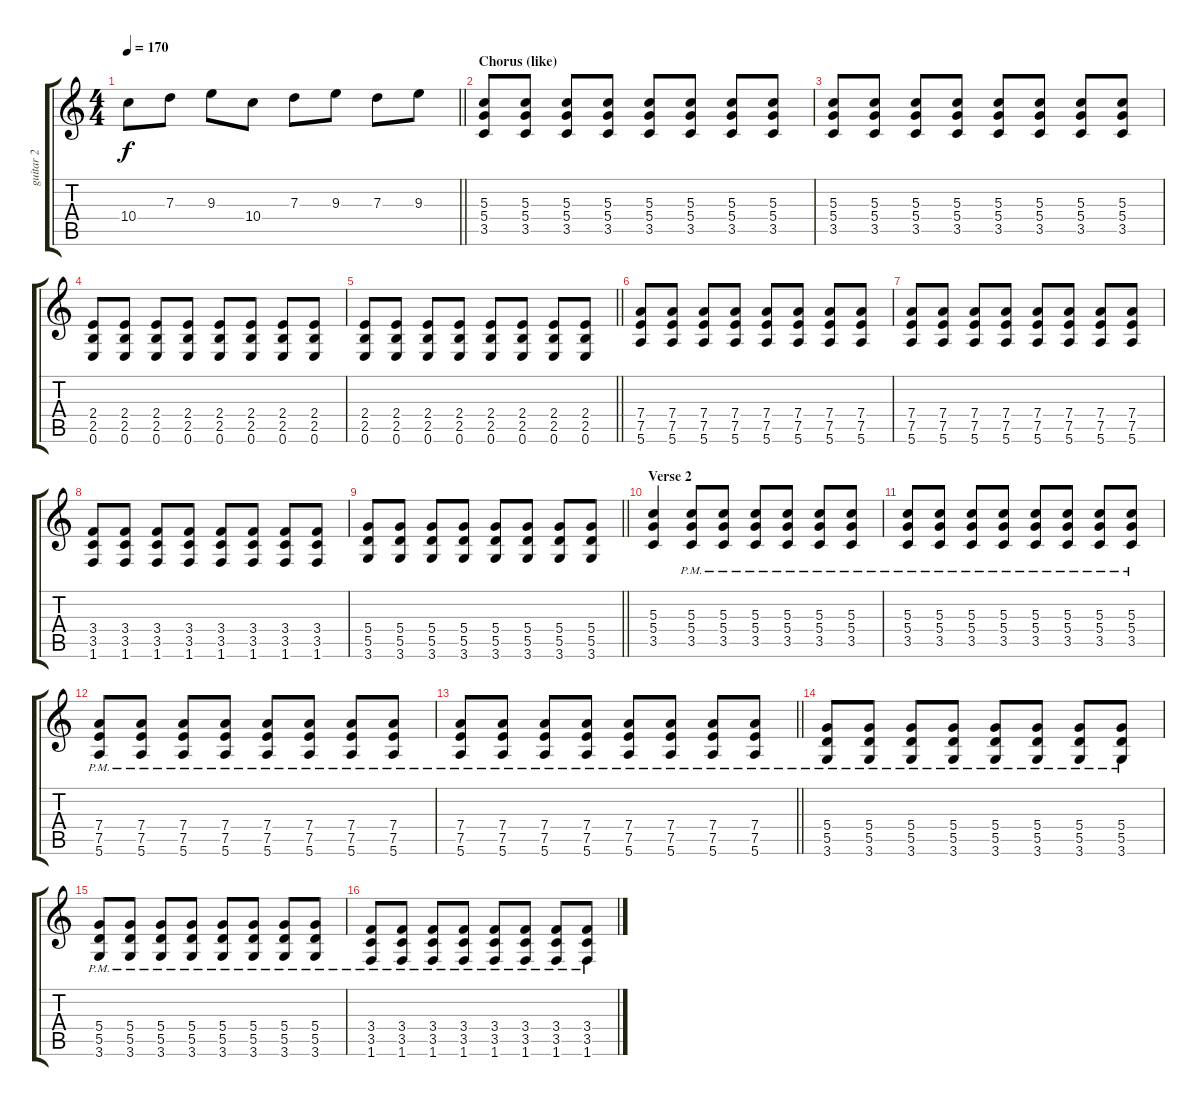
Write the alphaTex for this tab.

\track ("guitar 2" "guitar 2") {instrument distortionguitar}
\staff {score tabs}
\tuning (E4 B3 G3 D3 A2 E2) {hide}
\ts (4 4)
\tempo 170
\clef g2
\barLineRight lightlight
\ks c
10.4.8{dy f balance 0} 7.3.8{balance 8} 9.3.8{balance 16} 10.4.8{balance 0} 7.3.8{balance 8} 9.3.8{balance 16} 7.3.8{balance 8} 9.3.8{balance 0} |
\section ("" "Chorus (like)")
(5.3 5.4 3.5).8{volume 7 balance 16} (5.3 5.4 3.5).8 (5.3 5.4 3.5).8 (5.3 5.4 3.5).8 (5.3 5.4 3.5).8 (5.3 5.4 3.5).8 (5.3 5.4 3.5).8 (5.3 5.4 3.5).8 |
(5.3 5.4 3.5).8 (5.3 5.4 3.5).8 (5.3 5.4 3.5).8 (5.3 5.4 3.5).8 (5.3 5.4 3.5).8 (5.3 5.4 3.5).8 (5.3 5.4 3.5).8 (5.3 5.4 3.5).8 |
(2.4 2.5 0.6).8 (2.4 2.5 0.6).8 (2.4 2.5 0.6).8 (2.4 2.5 0.6).8 (2.4 2.5 0.6).8 (2.4 2.5 0.6).8 (2.4 2.5 0.6).8 (2.4 2.5 0.6).8 |
\barLineRight lightlight
(2.4 2.5 0.6).8 (2.4 2.5 0.6).8 (2.4 2.5 0.6).8 (2.4 2.5 0.6).8 (2.4 2.5 0.6).8 (2.4 2.5 0.6).8 (2.4 2.5 0.6).8 (2.4 2.5 0.6).8 |
(7.4 7.5 5.6).8 (7.4 7.5 5.6).8 (7.4 7.5 5.6).8 (7.4 7.5 5.6).8 (7.4 7.5 5.6).8 (7.4 7.5 5.6).8 (7.4 7.5 5.6).8 (7.4 7.5 5.6).8 |
(7.4 7.5 5.6).8 (7.4 7.5 5.6).8 (7.4 7.5 5.6).8 (7.4 7.5 5.6).8 (7.4 7.5 5.6).8 (7.4 7.5 5.6).8 (7.4 7.5 5.6).8 (7.4 7.5 5.6).8 |
(3.4 3.5 1.6).8 (3.4 3.5 1.6).8 (3.4 3.5 1.6).8 (3.4 3.5 1.6).8 (3.4 3.5 1.6).8 (3.4 3.5 1.6).8 (3.4 3.5 1.6).8 (3.4 3.5 1.6).8 |
\barLineRight lightlight
(5.4 5.5 3.6).8 (5.4 5.5 3.6).8 (5.4 5.5 3.6).8 (5.4 5.5 3.6).8 (5.4 5.5 3.6).8 (5.4 5.5 3.6).8 (5.4 5.5 3.6).8 (5.4 5.5 3.6).8 |
\section ("" "Verse 2")
(5.3 5.4 3.5).4{volume 7 balance 16} (5.3{pm} 5.4{pm} 3.5{pm}).8 (5.3{pm} 5.4{pm} 3.5{pm}).8 (5.3{pm} 5.4{pm} 3.5{pm}).8 (5.3{pm} 5.4{pm} 3.5{pm}).8 (5.3{pm} 5.4{pm} 3.5{pm}).8 (5.3{pm} 5.4{pm} 3.5{pm}).8 |
(5.3{pm} 5.4{pm} 3.5{pm}).8 (5.3{pm} 5.4{pm} 3.5{pm}).8 (5.3{pm} 5.4{pm} 3.5{pm}).8 (5.3{pm} 5.4{pm} 3.5{pm}).8 (5.3{pm} 5.4{pm} 3.5{pm}).8 (5.3{pm} 5.4{pm} 3.5{pm}).8 (5.3{pm} 5.4{pm} 3.5{pm}).8 (5.3{pm} 5.4{pm} 3.5{pm}).8 |
(7.4{pm} 7.5{pm} 5.6{pm}).8 (7.4{pm} 7.5{pm} 5.6{pm}).8 (7.4{pm} 7.5{pm} 5.6{pm}).8 (7.4{pm} 7.5{pm} 5.6{pm}).8 (7.4{pm} 7.5{pm} 5.6{pm}).8 (7.4{pm} 7.5{pm} 5.6{pm}).8 (7.4{pm} 7.5{pm} 5.6{pm}).8 (7.4{pm} 7.5{pm} 5.6{pm}).8 |
\barLineRight lightlight
(7.4{pm} 7.5{pm} 5.6{pm}).8 (7.4{pm} 7.5{pm} 5.6{pm}).8 (7.4{pm} 7.5{pm} 5.6{pm}).8 (7.4{pm} 7.5{pm} 5.6{pm}).8 (7.4{pm} 7.5{pm} 5.6{pm}).8 (7.4{pm} 7.5{pm} 5.6{pm}).8 (7.4{pm} 7.5{pm} 5.6{pm}).8 (7.4{pm} 7.5{pm} 5.6{pm}).8 |
(5.4{pm} 5.5{pm} 3.6{pm}).8 (5.4{pm} 5.5{pm} 3.6{pm}).8 (5.4{pm} 5.5{pm} 3.6{pm}).8 (5.4{pm} 5.5{pm} 3.6{pm}).8 (5.4{pm} 5.5{pm} 3.6{pm}).8 (5.4{pm} 5.5{pm} 3.6{pm}).8 (5.4{pm} 5.5{pm} 3.6{pm}).8 (5.4{pm} 5.5{pm} 3.6{pm}).8 |
(5.4{pm} 5.5{pm} 3.6{pm}).8 (5.4{pm} 5.5{pm} 3.6{pm}).8 (5.4{pm} 5.5{pm} 3.6{pm}).8 (5.4{pm} 5.5{pm} 3.6{pm}).8 (5.4{pm} 5.5{pm} 3.6{pm}).8 (5.4{pm} 5.5{pm} 3.6{pm}).8 (5.4{pm} 5.5{pm} 3.6{pm}).8 (5.4{pm} 5.5{pm} 3.6{pm}).8 |
(3.4{pm} 3.5{pm} 1.6{pm}).8 (3.4{pm} 3.5{pm} 1.6{pm}).8 (3.4{pm} 3.5{pm} 1.6{pm}).8 (3.4{pm} 3.5{pm} 1.6{pm}).8 (3.4{pm} 3.5{pm} 1.6{pm}).8 (3.4{pm} 3.5{pm} 1.6{pm}).8 (3.4{pm} 3.5{pm} 1.6{pm}).8 (3.4{pm} 3.5{pm} 1.6{pm}).8
